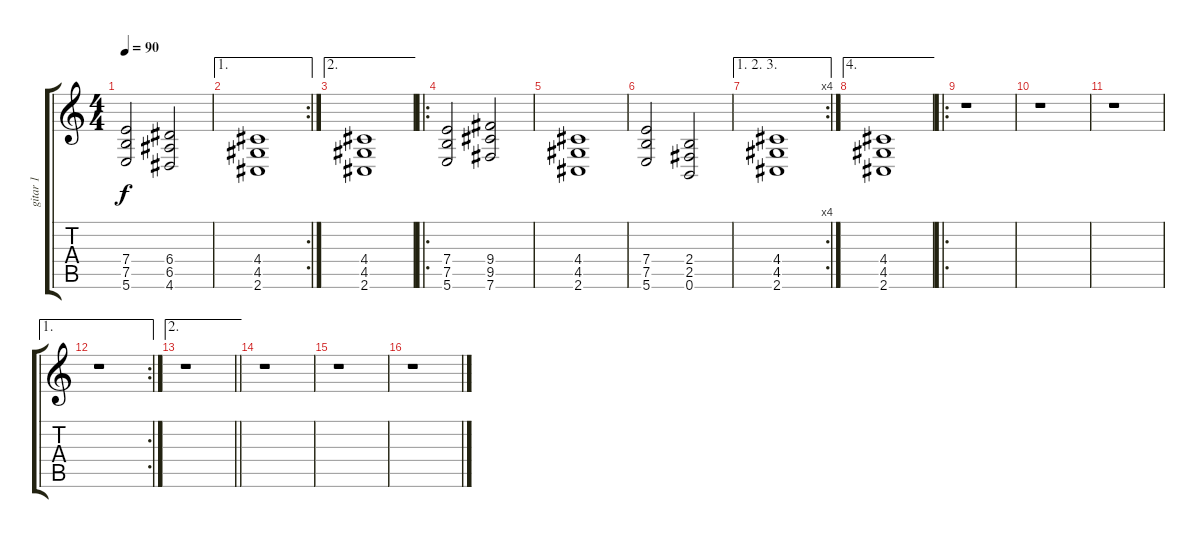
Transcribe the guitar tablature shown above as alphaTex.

\track ("gitar 1" "gitar 1") {instrument overdrivenguitar}
\staff {score tabs}
\tuning (B3 Gb3 D3 A2 E2 B1) {hide}
\ts (4 4)
\tempo 90
\clef g2
\ks c
(7.4 7.5 5.6).2{dy f} (6.4 6.5 4.6).2 |
\ae 1
\rc 2
(4.4 4.5 2.6).1 |
\ae 2
(4.4 4.5 2.6).1 |
\ro
(7.4 7.5 5.6).2 (9.4 9.5 7.6).2 |
(4.4 4.5 2.6).1 |
(7.4 7.5 5.6).2 (2.4 2.5 0.6).2 |
\ae (1 2 3)
\rc 4
(4.4 4.5 2.6).1 |
\ae 4
(4.4 4.5 2.6).1 |
\ro
r.1 |
r.1 |
r.1 |
\ae 1
\rc 2
r.1 |
\ae 2
\barLineRight lightlight
r.1 |
r.1 |
r.1 |
r.1
